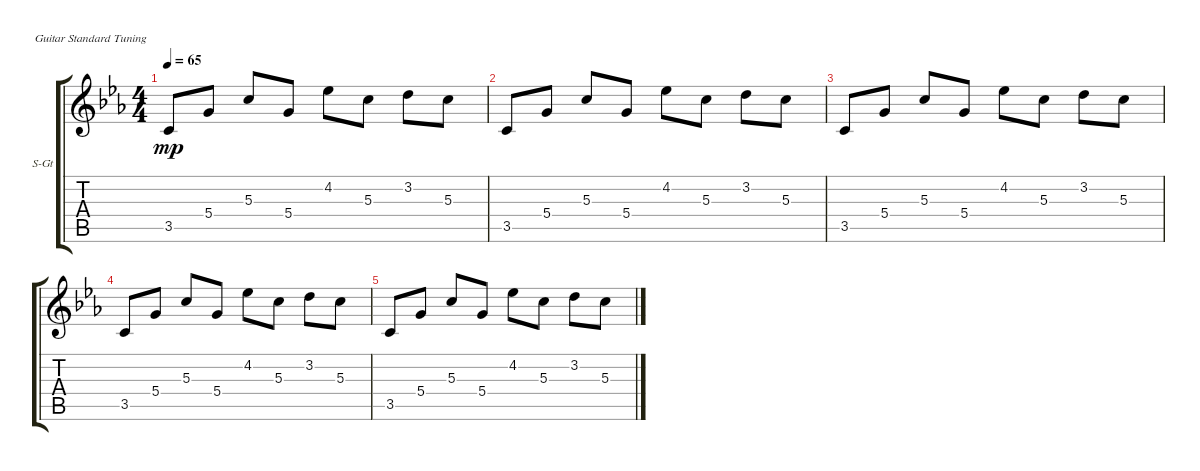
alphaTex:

\defaultSystemsLayout 4
\bracketExtendMode groupsimilarinstruments
\firstSystemTrackNameOrientation horizontal
\otherSystemsTrackNameOrientation horizontal
\track ("Guitar Base 1" "S-Gt") {multiBarRest instrument acousticguitarsteel}
\staff {score tabs}
\tuning (E4 B3 G3 D3 A2 E2)
\ts (4 4)
\tempo 65
\clef g2
\ks cminor
3.5.8{dy mp} 5.4.8 5.3.8 5.4.8 4.2.8 5.3.8 3.2.8 5.3.8 |
3.5.8 5.4.8 5.3.8 5.4.8 4.2.8 5.3.8 3.2.8 5.3.8 |
3.5.8 5.4.8 5.3.8 5.4.8 4.2.8 5.3.8 3.2.8 5.3.8 |
3.5.8 5.4.8 5.3.8 5.4.8 4.2.8 5.3.8 3.2.8 5.3.8 |
3.5.8 5.4.8 5.3.8 5.4.8 4.2.8 5.3.8 3.2.8 5.3.8
